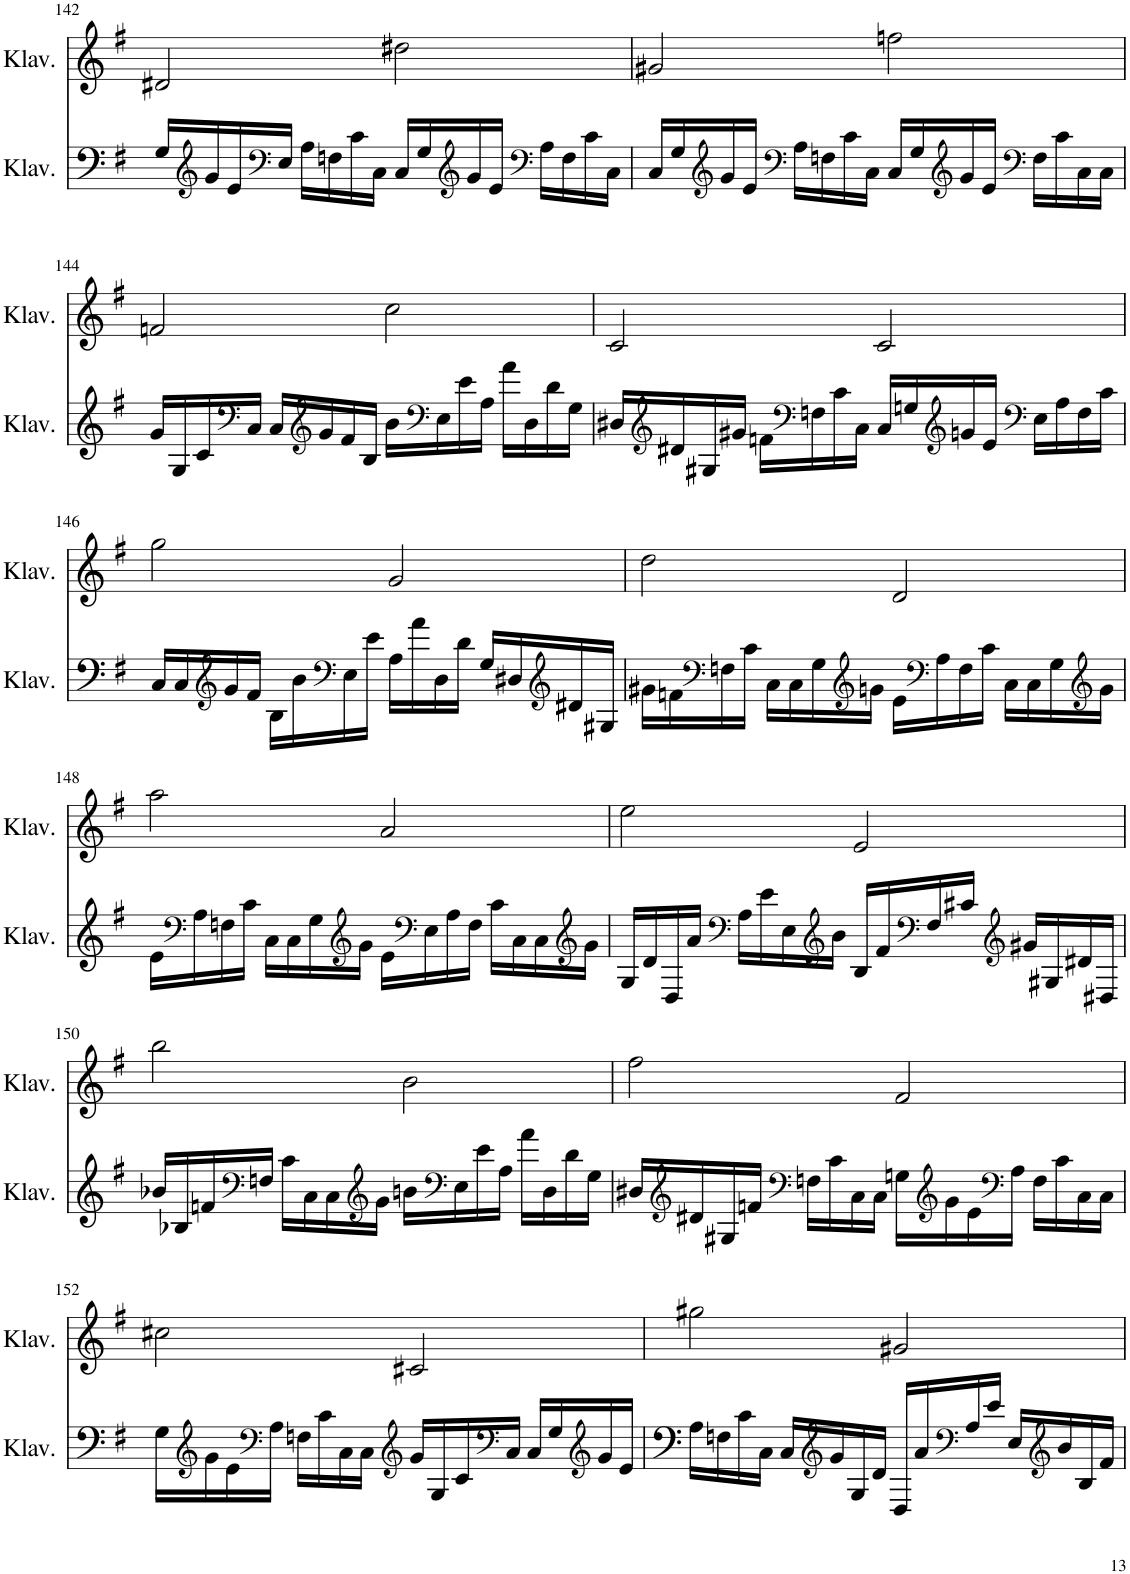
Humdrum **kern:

**kern	**kern
*part2	*part1
*staff2	*staff1
*I"Klavier	*I"Klavier
*I'Klav.	*I'Klav.
!!LO:PB:g=z
*clefF4	*clefG2
*k[f#]	*k[f#]
*M4/4	*M4/4
=142	=142
16G/LL	2d#X/
*clefG2	*
16g/	.
16e/	.
*clefF4	*
16E/JJ	.
16A\LL	.
16Fn\	.
16c\	.
16C\JJ	.
16C/LL	2dd#X\
16G/	.
*clefG2	*
16g/	.
16e/JJ	.
*clefF4	*
16A\LL	.
16F\	.
16c\	.
16C\JJ	.
=143	=143
16C/LL	2g#X/
16G/	.
*clefG2	*
16g/	.
16e/JJ	.
*clefF4	*
16A\LL	.
16Fn\	.
16c\	.
16C\JJ	.
16C/LL	2ffn\
16G/	.
*clefG2	*
16g/	.
16e/JJ	.
*clefF4	*
16F\LL	.
16c\	.
16C\	.
16C\JJ	.
!!LO:LB:g=z
=144	=144
16g/LL	2fn/
16G/	.
16c/	.
*clefF4	*
16C/JJ	.
16C/LL	.
*clefG2	*
16g/	.
16f#/	.
16B/JJ	.
16b\LL	2cc\
*clefF4	*
16E\	.
16e\	.
16A\JJ	.
16a\LL	.
16D\	.
16d\	.
16G\JJ	.
=145	=145
16D#X/LL	2c/
*clefG2	*
16d#X/	.
16G#X/	.
16g#X/JJ	.
16fn\LL	.
*clefF4	*
16Fn\	.
16c\	.
16C\JJ	.
16C/LL	2c/
16Gn/	.
*clefG2	*
16gn/	.
16e/JJ	.
*clefF4	*
16E\LL	.
16A\	.
16F\	.
16c\JJ	.
!!LO:LB:g=z
=146	=146
16C/LL	2gg\
16C/	.
*clefG2	*
16g/	.
16f#/JJ	.
16B\LL	.
16b\	.
*clefF4	*
16E\	.
16e\JJ	.
16A\LL	2g/
16a\	.
16D\	.
16d\JJ	.
16G/LL	.
16D#X/	.
*clefG2	*
16d#X/	.
16G#X/JJ	.
=147	=147
16g#X\LL	2dd\
16fn\	.
*clefF4	*
16Fn\	.
16c\JJ	.
16C\LL	.
16C\	.
16G\	.
*clefG2	*
16gn\JJ	.
16e\LL	2d/
*clefF4	*
16A\	.
16F\	.
16c\JJ	.
16C\LL	.
16C\	.
16G\	.
*clefG2	*
16g\JJ	.
!!LO:LB:g=z
=148	=148
16e\LL	2aa\
*clefF4	*
16A\	.
16Fn\	.
16c\JJ	.
16C\LL	.
16C\	.
16G\	.
*clefG2	*
16g\JJ	.
16e\LL	2a/
*clefF4	*
16E\	.
16A\	.
16F\JJ	.
16c\LL	.
16C\	.
16C\	.
*clefG2	*
16g\JJ	.
=149	=149
16G/LL	2ee\
16d/	.
16D/	.
16a/JJ	.
*clefF4	*
16A\LL	.
16e\	.
16E\	.
*clefG2	*
16b\JJ	.
16B/LL	2e/
16f#/	.
*clefF4	*
16F#/	.
16c#X/JJ	.
*clefG2	*
16g#X/LL	.
16G#X/	.
16d#X/	.
16D#X/JJ	.
!!LO:LB:g=z
=150	=150
16b-X/LL	2bb\
16B-X/	.
16fn/	.
*clefF4	*
16Fn/JJ	.
16c\LL	.
16C\	.
16C\	.
*clefG2	*
16g\JJ	.
16bn\LL	2b\
*clefF4	*
16E\	.
16e\	.
16A\JJ	.
16a\LL	.
16D\	.
16d\	.
16G\JJ	.
=151	=151
16D#X/LL	2ff#\
*clefG2	*
16d#X/	.
16G#X/	.
16fn/JJ	.
*clefF4	*
16Fn\LL	.
16c\	.
16C\	.
16C\JJ	.
16Gn\LL	2f#/
*clefG2	*
16g\	.
16e\	.
*clefF4	*
16A\JJ	.
16F\LL	.
16c\	.
16C\	.
16C\JJ	.
!!LO:LB:g=z
=152	=152
16G\LL	2cc#X\
*clefG2	*
16g\	.
16e\	.
*clefF4	*
16A\JJ	.
16Fn\LL	.
16c\	.
16C\	.
16C\JJ	.
*clefG2	*
16g/LL	2c#X/
16G/	.
16c/	.
*clefF4	*
16C/JJ	.
16C/LL	.
16G/	.
*clefG2	*
16g/	.
16e/JJ	.
=153	=153
16A\LL	2gg#X\
16Fn\	.
16c\	.
16C\JJ	.
16C/LL	.
*clefG2	*
16g/	.
16G/	.
16d/JJ	.
16D/LL	2g#X/
16a/	.
*clefF4	*
16A/	.
16e/JJ	.
16E/LL	.
*clefG2	*
16b/	.
16B/	.
16f#/JJ	.
=	=
*-	*-
